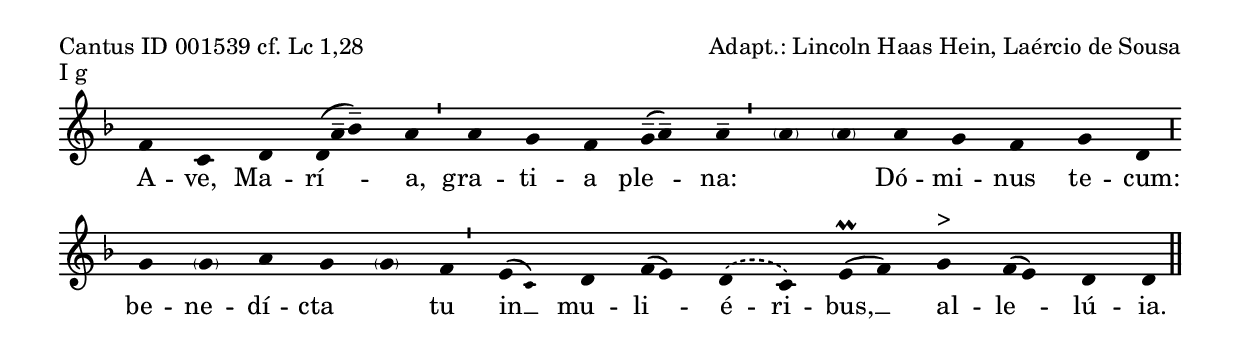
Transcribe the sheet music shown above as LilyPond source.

\version "2.24.1"

\include "gregorian.ly"
\include "../../../modules/lilypond/neums.ily"
\include "../../../modules/lilypond/spacing.ily"
\include "../../../modules/lilypond/layout.ily"
\include "../../../modules/lilypond/lyrics.ily"
\include "../../../modules/lilypond/symbols.ily"

antiphonChant = \relative c' {
  \AntiphonSignature
  \key d \minor
  \C f c d \CEE d a' bes \C a
  \divisioMinima
  a g f \EE g a \E a
  \divisioMinima
  \Cp a \Cp a \C a g f g d
  \divisioMaior
  g \Cp g \C a g \Cp g \C f
  \divisioMinima
  \CL e c \C d \CC f e
  \C_C d c
  \QC e f \Ldim g \CC f e \C d d
  \finalis
}

antiphonLyrics = \lyricmode {
  A -- ve, Ma -- rí -- a, gra -- ti -- a ple -- na: _ _ Dó -- mi -- nus te -- cum:
  be -- ne -- dí -- cta _ tu in __ mu -- li --
  \MelismaOff
  é -- ri --
  \MelismaOn
  bus, __ al -- le -- lú -- ia.
}

antiphonLyricsPt = \lyricmode {
  A -- ve Ma -- ri -- a, chei -- a de gra -- ça: o Se -- nhor é con -- vos -- co.
  Ben -- _ di -- ta sois vós en -- tre~as mu -- lhe -- res, __ a -- le -- lu -- ia.
}

\GregorianTranscriptionLayout

\header {
  meter = "Cantus ID 001539 cf. Lc 1,28"
  arranger = "Adapt.: Lincoln Haas Hein, Laércio de Sousa"
}

\score {
  \header {
    piece = "I g"
  }

  \new GregorianTranscriptionStaff <<
    \new GregorianTranscriptionVoice = "antiphon" {
      \antiphonChant
    }

    \new GregorianTranscriptionLyrics \lyricsto "antiphon" \antiphonLyrics
    \new GregorianTranscriptionAltLyrics \lyricsto "antiphon" \antiphonLyricsPt
  >>
}